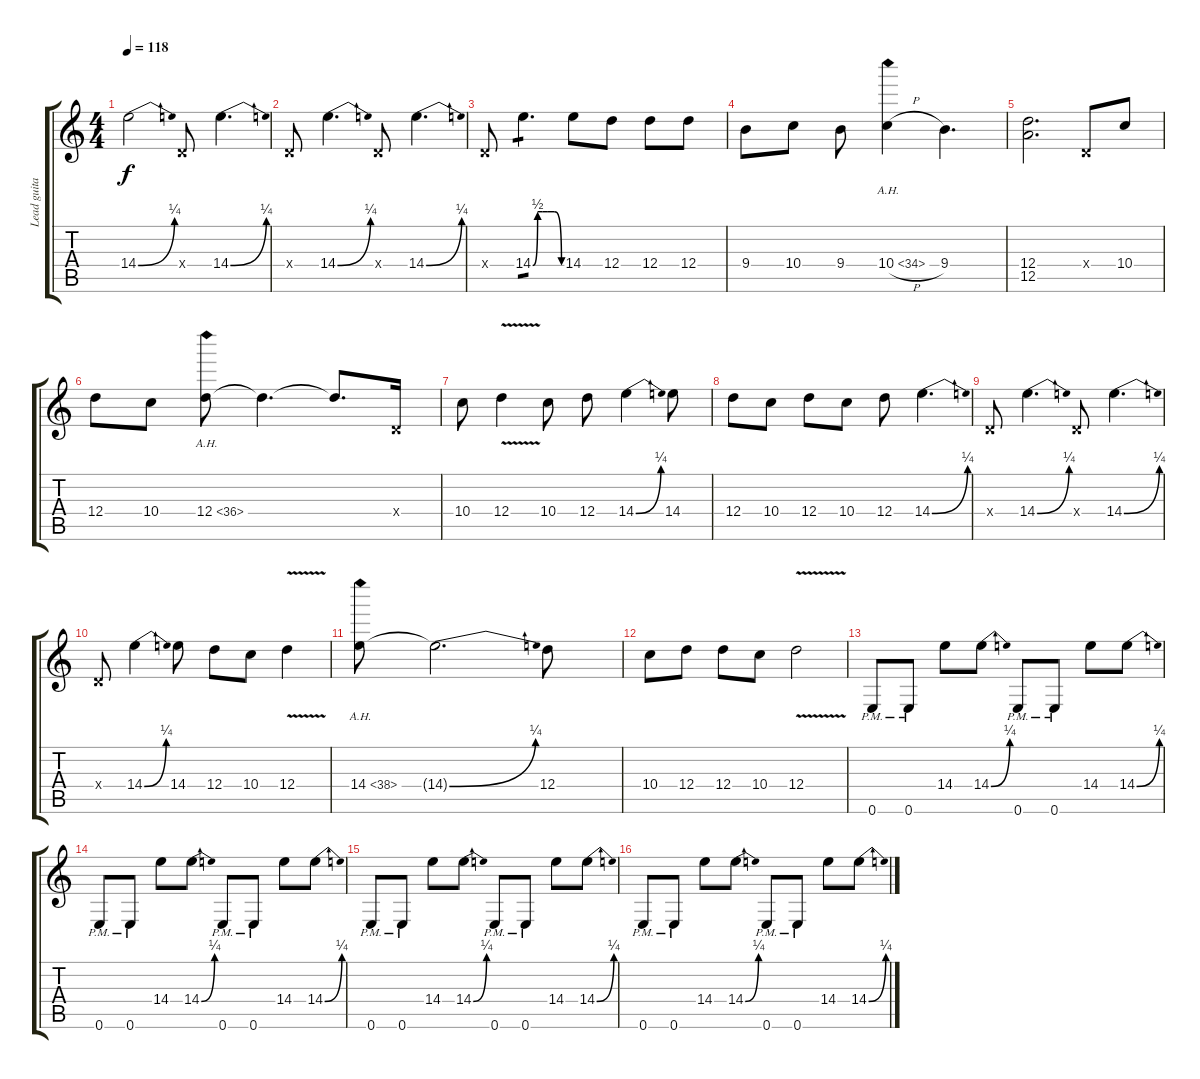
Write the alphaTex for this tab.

\track ("Lead guitar" "Lead guita") {instrument overdrivenguitar}
\staff {score tabs}
\tuning (E4 B3 G3 D3 A2 E2) {hide}
\ts (4 4)
\tempo 118
\clef g2
\ks c
14.4{be (bend 0 0 60 1)}.2{dy f} 0.4{x}.8 14.4{be (bend 0 0 60 1)}.4{d} |
0.4{x}.8 14.4{be (bend 0 0 60 1)}.4{d} 0.4{x}.8 14.4{be (bend 0 0 60 1)}.4{d} |
0.4{x}.8 14.4{be (custom 0 0 10 2 20 2 30 2 45 2 60 0)}.4{d tp 1} 14.4.8 12.4.8 12.4.8 12.4.8 |
9.4.8 10.4.8 9.4.8 10.4{ah 24 h}.4 9.4.4{d} |
(12.4 12.5).2{d} 0.4{x}.8 10.4.8 |
12.4.8 10.4.8 12.4{ah 24}.8 12.4{t}.4{d} 12.4{t}.8{d} 0.4{x}.16 |
10.4.8 12.4{v}.4 10.4.8 12.4.8 14.4{be (bend 0 0 60 1)}.4 14.4.8 |
12.4.8 10.4.8 12.4.8 10.4.8 12.4.8 14.4{be (bend 0 0 60 1)}.4{d} |
0.4{x}.8 14.4{be (bend 0 0 60 1)}.4{d} 0.4{x}.8 14.4{be (bend 0 0 60 1)}.4{d} |
0.4{x}.8 14.4{be (bend 0 0 60 1)}.4 14.4.8 12.4.8 10.4.8 12.4{v}.4 |
14.4{ah 24}.8 14.4{be (bend 0 0 60 1) t}.2{d} 12.4.8 |
10.4.8 12.4.8 12.4.8 10.4.8 12.4{v}.2 |
0.6{pm}.8 0.6{pm}.8 14.4.8 14.4{be (bend 0 0 60 1)}.8 0.6{pm}.8 0.6{pm}.8 14.4.8 14.4{be (bend 0 0 60 1)}.8 |
0.6{pm}.8 0.6{pm}.8 14.4.8 14.4{be (bend 0 0 60 1)}.8 0.6{pm}.8 0.6{pm}.8 14.4.8 14.4{be (bend 0 0 60 1)}.8 |
0.6{pm}.8 0.6{pm}.8 14.4.8 14.4{be (bend 0 0 60 1)}.8 0.6{pm}.8 0.6{pm}.8 14.4.8 14.4{be (bend 0 0 60 1)}.8 |
0.6{pm}.8 0.6{pm}.8 14.4.8 14.4{be (bend 0 0 60 1)}.8 0.6{pm}.8 0.6{pm}.8 14.4.8 14.4{be (bend 0 0 60 1)}.8
